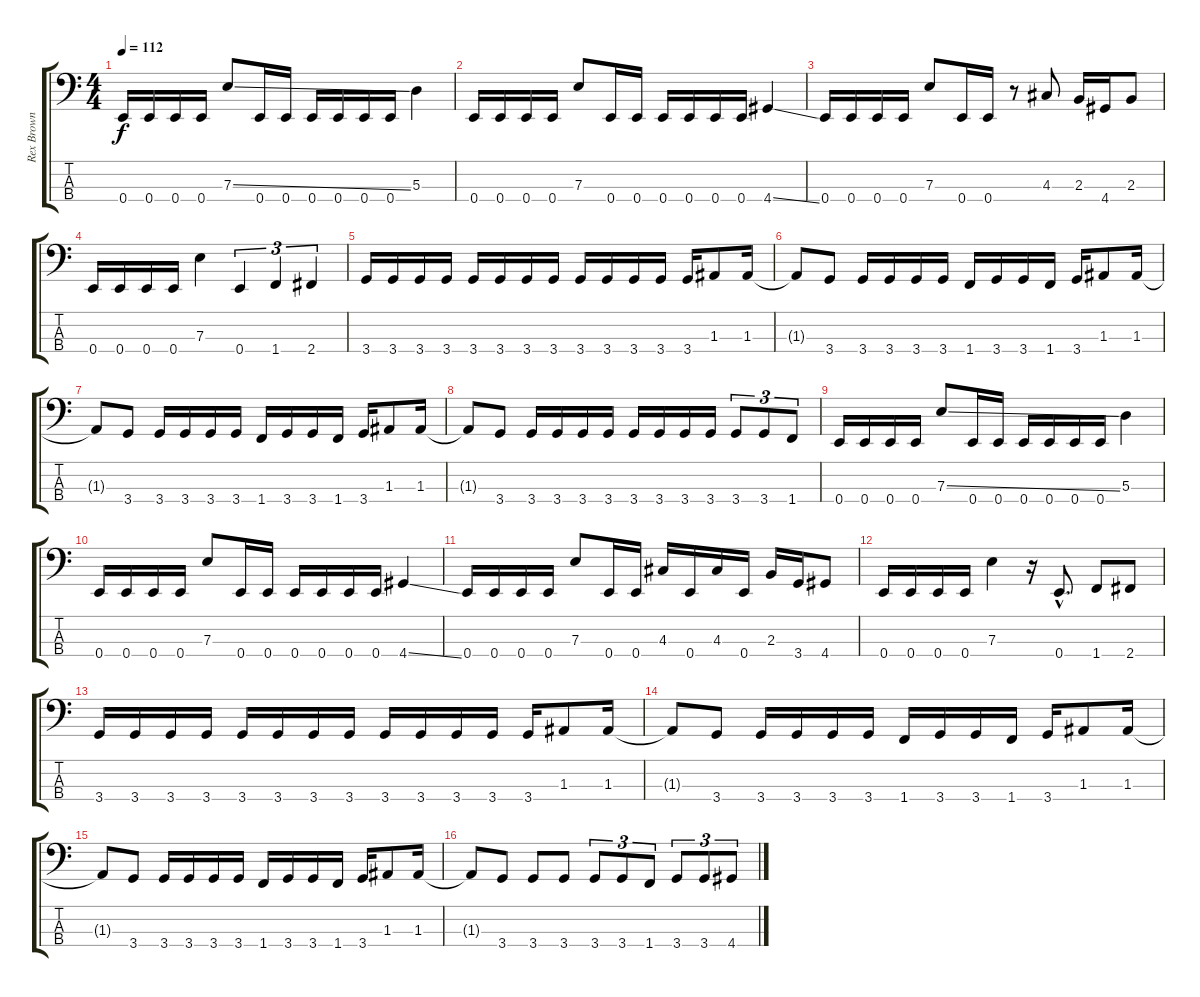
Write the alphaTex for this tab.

\track ("Rex Brown (basse)" "Rex Brown ") {instrument electricbasspick}
\staff {score tabs}
\tuning (G2 D2 A1 E1) {hide}
\ts (4 4)
\tempo 112
\clef f4
\ks c
0.4.16{dy f instrument electricbasspick} 0.4.16 0.4.16 0.4.16 7.3{ss}.8 0.4.16 0.4.16 0.4.16 0.4.16 0.4.16 0.4.16 5.3.4 |
0.4.16 0.4.16 0.4.16 0.4.16 7.3.8 0.4.16 0.4.16 0.4.16 0.4.16 0.4.16 0.4.16 4.4{ss}.4 |
0.4.16 0.4.16 0.4.16 0.4.16 7.3.8 0.4.16 0.4.16 r.8 4.3.8 2.3.16 4.4.16 2.3.8 |
0.4.16 0.4.16 0.4.16 0.4.16 7.3.4 0.4.4{tu (3 2)} 1.4.4{tu (3 2)} 2.4.4{tu (3 2)} |
3.4.16 3.4.16 3.4.16 3.4.16 3.4.16 3.4.16 3.4.16 3.4.16 3.4.16 3.4.16 3.4.16 3.4.16 3.4.16 1.3.8 1.3.16 |
1.3{t}.8 3.4.8 3.4.16 3.4.16 3.4.16 3.4.16 1.4.16 3.4.16 3.4.16 1.4.16 3.4.16 1.3.8 1.3.16 |
1.3{t}.8 3.4.8 3.4.16 3.4.16 3.4.16 3.4.16 1.4.16 3.4.16 3.4.16 1.4.16 3.4.16 1.3.8 1.3.16 |
1.3{t}.8 3.4.8 3.4.16 3.4.16 3.4.16 3.4.16 3.4.16 3.4.16 3.4.16 3.4.16 3.4.8{tu (3 2)} 3.4.8{tu (3 2)} 1.4.8{tu (3 2)} |
0.4.16 0.4.16 0.4.16 0.4.16 7.3{ss}.8 0.4.16 0.4.16 0.4.16 0.4.16 0.4.16 0.4.16 5.3.4 |
0.4.16 0.4.16 0.4.16 0.4.16 7.3.8 0.4.16 0.4.16 0.4.16 0.4.16 0.4.16 0.4.16 4.4{ss}.4 |
0.4.16 0.4.16 0.4.16 0.4.16 7.3.8 0.4.16 0.4.16 4.3.16 0.4.16 4.3.16 0.4.16 2.3.16 3.4.16 4.4.8 |
0.4.16 0.4.16 0.4.16 0.4.16 7.3.4 r.16 0.4{hac}.8{d} 1.4.8 2.4.8 |
3.4.16 3.4.16 3.4.16 3.4.16 3.4.16 3.4.16 3.4.16 3.4.16 3.4.16 3.4.16 3.4.16 3.4.16 3.4.16 1.3.8 1.3.16 |
1.3{t}.8 3.4.8 3.4.16 3.4.16 3.4.16 3.4.16 1.4.16 3.4.16 3.4.16 1.4.16 3.4.16 1.3.8 1.3.16 |
1.3{t}.8 3.4.8 3.4.16 3.4.16 3.4.16 3.4.16 1.4.16 3.4.16 3.4.16 1.4.16 3.4.16 1.3.8 1.3.16 |
1.3{t}.8 3.4.8 3.4.8 3.4.8 3.4.8{tu (3 2)} 3.4.8{tu (3 2)} 1.4.8{tu (3 2)} 3.4.8{tu (3 2)} 3.4.8{tu (3 2)} 4.4.8{tu (3 2)}
